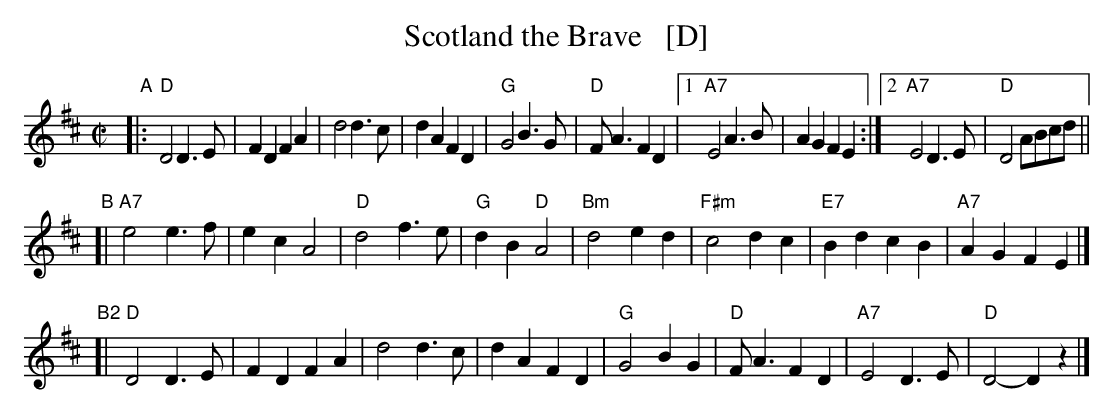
X:1
T: Scotland the Brave   [D]
M: C|
L: 1/4
K: D
"A"|:\
"D"D2 D>E | FD FA | d2 d>c | dA FD |\
"G"G2 B>G | "D"F<A FD |1 "A7"E2 A>B | AG FE :|2 "A7"E2 D>E | "D"D2 A/B/c/d/ ||
"B"[|\
"A7"e2 e>f | ec A2 | "D"d2 f>e | "G"dB "D"A2 |\
"Bm"d2 ed | "F#m"c2dc | "E7"Bd cB | "A7"AG FE |]
"B2"[|\
"D"D2 D>E | FD FA | d2 d>c | dA FD |\
"G"G2 BG | "D"F<A FD | "A7"E2 D>E | "D"D2- Dz |]
